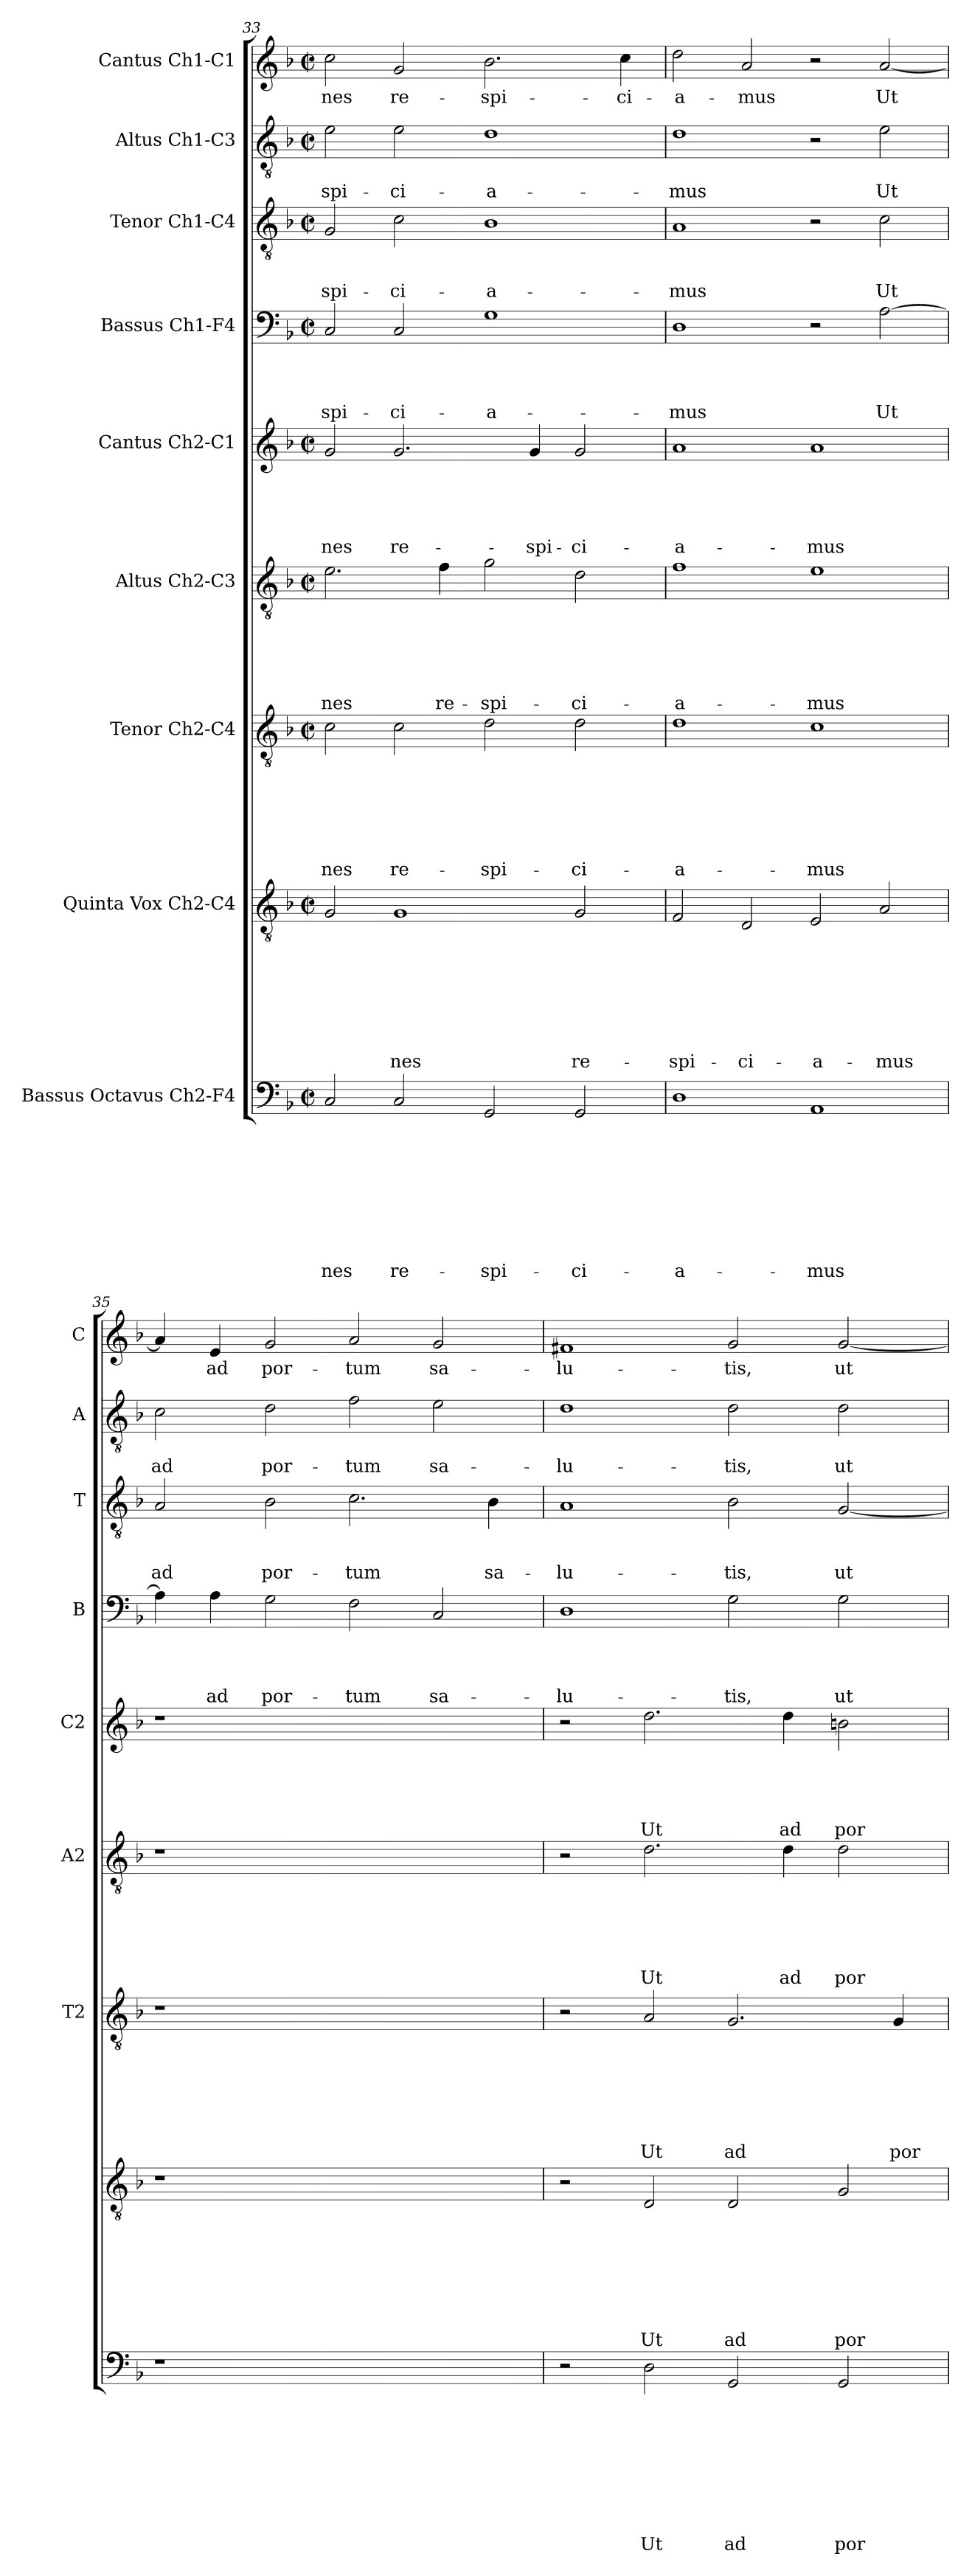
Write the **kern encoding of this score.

**kern	**text	**text	**text	**text	**text	**text	**text	**text	**text	**kern	**text	**text	**text	**text	**text	**text	**text	**text	**kern	**text	**text	**text	**text	**text	**text	**text	**kern	**text	**text	**text	**text	**text	**text	**kern	**text	**text	**text	**text	**text	**kern	**text	**text	**text	**text	**kern	**text	**text	**text	**kern	**text	**text	**kern	**text
*part9	*part9	*part9	*part9	*part9	*part9	*part9	*part9	*part9	*part9	*part8	*part8	*part8	*part8	*part8	*part8	*part8	*part8	*part8	*part7	*part7	*part7	*part7	*part7	*part7	*part7	*part7	*part6	*part6	*part6	*part6	*part6	*part6	*part6	*part5	*part5	*part5	*part5	*part5	*part5	*part4	*part4	*part4	*part4	*part4	*part3	*part3	*part3	*part3	*part2	*part2	*part2	*part1	*part1
*staff9	*staff9	*staff9	*staff9	*staff9	*staff9	*staff9	*staff9	*staff9	*staff9	*staff8	*staff8	*staff8	*staff8	*staff8	*staff8	*staff8	*staff8	*staff8	*staff7	*staff7	*staff7	*staff7	*staff7	*staff7	*staff7	*staff7	*staff6	*staff6	*staff6	*staff6	*staff6	*staff6	*staff6	*staff5	*staff5	*staff5	*staff5	*staff5	*staff5	*staff4	*staff4	*staff4	*staff4	*staff4	*staff3	*staff3	*staff3	*staff3	*staff2	*staff2	*staff2	*staff1	*staff1
*I"Bassus Octavus Ch2-F4	*	*	*	*	*	*	*	*	*	*I"Quinta Vox Ch2-C4	*	*	*	*	*	*	*	*	*I"Tenor Ch2-C4	*	*	*	*	*	*	*	*I"Altus Ch2-C3	*	*	*	*	*	*	*I"Cantus Ch2-C1	*	*	*	*	*	*I"Bassus Ch1-F4	*	*	*	*	*I"Tenor Ch1-C4	*	*	*	*I"Altus Ch1-C3	*	*	*I"Cantus Ch1-C1	*
*	*	*	*	*	*	*	*	*	*	*	*	*	*	*	*	*	*	*	*I'T2	*	*	*	*	*	*	*	*I'A2	*	*	*	*	*	*	*I'C2	*	*	*	*	*	*I'B	*	*	*	*	*I'T	*	*	*	*I'A	*	*	*I'C	*
*clefF4	*	*	*	*	*	*	*	*	*	*clefGv2	*	*	*	*	*	*	*	*	*clefGv2	*	*	*	*	*	*	*	*clefGv2	*	*	*	*	*	*	*clefG2	*	*	*	*	*	*clefF4	*	*	*	*	*clefGv2	*	*	*	*clefGv2	*	*	*clefG2	*
*k[b-]	*	*	*	*	*	*	*	*	*	*k[b-]	*	*	*	*	*	*	*	*	*k[b-]	*	*	*	*	*	*	*	*k[b-]	*	*	*	*	*	*	*k[b-]	*	*	*	*	*	*k[b-]	*	*	*	*	*k[b-]	*	*	*	*k[b-]	*	*	*k[b-]	*
*F:	*	*	*	*	*	*	*	*	*	*F:	*	*	*	*	*	*	*	*	*F:	*	*	*	*	*	*	*	*F:	*	*	*	*	*	*	*F:	*	*	*	*	*	*F:	*	*	*	*	*F:	*	*	*	*F:	*	*	*F:	*
*M2/2	*	*	*	*	*	*	*	*	*	*M2/2	*	*	*	*	*	*	*	*	*M2/2	*	*	*	*	*	*	*	*M2/2	*	*	*	*	*	*	*M2/2	*	*	*	*	*	*M2/2	*	*	*	*	*M2/2	*	*	*	*M2/2	*	*	*M2/2	*
*met(c|)	*	*	*	*	*	*	*	*	*	*met(c|)	*	*	*	*	*	*	*	*	*met(c|)	*	*	*	*	*	*	*	*met(c|)	*	*	*	*	*	*	*met(c|)	*	*	*	*	*	*met(c|)	*	*	*	*	*met(c|)	*	*	*	*met(c|)	*	*	*met(c|)	*
=33	=33	=33	=33	=33	=33	=33	=33	=33	=33	=33	=33	=33	=33	=33	=33	=33	=33	=33	=33	=33	=33	=33	=33	=33	=33	=33	=33	=33	=33	=33	=33	=33	=33	=33	=33	=33	=33	=33	=33	=33	=33	=33	=33	=33	=33	=33	=33	=33	=33	=33	=33	=33	=33
!	!	!	!	!	!	!	!	!	!LO:LY:b	!	!	!	!	!	!	!	!	!	!	!	!	!	!	!	!	!LO:LY:b	!	!	!	!	!	!	!LO:LY:b	!	!	!	!	!	!LO:LY:b	!	!	!	!	!LO:LY:b	!	!	!	!LO:LY:b	!	!	!LO:LY:b	!	!LO:LY:b
2C/	.	.	.	.	.	.	.	.	-nes	2G/	.	.	.	.	.	.	.	.	2c\	.	.	.	.	.	.	-nes	2.e\	.	.	.	.	.	-nes	2g/	.	.	.	.	-nes	2C/	.	.	.	-spi-	2G/	.	.	-spi-	2e\	.	-spi-	2cc\	-nes
!	!	!	!	!	!	!	!	!	!LO:LY:b	!	!	!	!	!	!	!	!	!LO:LY:b	!	!	!	!	!	!	!	!LO:LY:b	!	!	!	!	!	!	!	!	!	!	!	!	!LO:LY:b	!	!	!	!	!LO:LY:b	!	!	!	!LO:LY:b	!	!	!LO:LY:b	!	!LO:LY:b
2C/	.	.	.	.	.	.	.	.	re-	1G	.	.	.	.	.	.	.	-nes	2c\	.	.	.	.	.	.	re-	.	.	.	.	.	.	.	2.g/	.	.	.	.	re-	2C/	.	.	.	-ci-	2c\	.	.	-ci-	2e\	.	-ci-	2g/	re-
!	!	!	!	!	!	!	!	!	!	!	!	!	!	!	!	!	!	!	!	!	!	!	!	!	!	!	!	!	!	!	!	!	!LO:LY:b	!	!	!	!	!	!	!	!	!	!	!	!	!	!	!	!	!	!	!	!
.	.	.	.	.	.	.	.	.	.	.	.	.	.	.	.	.	.	.	.	.	.	.	.	.	.	.	4f\	.	.	.	.	.	re-	.	.	.	.	.	.	.	.	.	.	.	.	.	.	.	.	.	.	.	.
!	!	!	!	!	!	!	!	!	!LO:LY:b	!	!	!	!	!	!	!	!	!	!	!	!	!	!	!	!	!LO:LY:b	!	!	!	!	!	!	!LO:LY:b	!	!	!	!	!	!	!	!	!	!	!LO:LY:b	!	!	!	!LO:LY:b	!	!	!LO:LY:b	!	!LO:LY:b
2GG/	.	.	.	.	.	.	.	.	-spi-	.	.	.	.	.	.	.	.	.	2d\	.	.	.	.	.	.	-spi-	2g\	.	.	.	.	.	-spi-	.	.	.	.	.	.	1G	.	.	.	-a-	1B-	.	.	-a-	1d	.	-a-	2.b-\	-spi-
!	!	!	!	!	!	!	!	!	!	!	!	!	!	!	!	!	!	!	!	!	!	!	!	!	!	!	!	!	!	!	!	!	!	!	!	!	!	!	!LO:LY:b	!	!	!	!	!	!	!	!	!	!	!	!	!	!
.	.	.	.	.	.	.	.	.	.	.	.	.	.	.	.	.	.	.	.	.	.	.	.	.	.	.	.	.	.	.	.	.	.	4g/	.	.	.	.	-spi-	.	.	.	.	.	.	.	.	.	.	.	.	.	.
!	!	!	!	!	!	!	!	!	!LO:LY:b	!	!	!	!	!	!	!	!	!LO:LY:b	!	!	!	!	!	!	!	!LO:LY:b	!	!	!	!	!	!	!LO:LY:b	!	!	!	!	!	!LO:LY:b	!	!	!	!	!	!	!	!	!	!	!	!	!	!
2GG/	.	.	.	.	.	.	.	.	-ci-	2G/	.	.	.	.	.	.	.	re-	2d\	.	.	.	.	.	.	-ci-	2d\	.	.	.	.	.	-ci-	2g/	.	.	.	.	-ci-	.	.	.	.	.	.	.	.	.	.	.	.	.	.
!	!	!	!	!	!	!	!	!	!	!	!	!	!	!	!	!	!	!	!	!	!	!	!	!	!	!	!	!	!	!	!	!	!	!	!	!	!	!	!	!	!	!	!	!	!	!	!	!	!	!	!	!	!LO:LY:b
.	.	.	.	.	.	.	.	.	.	.	.	.	.	.	.	.	.	.	.	.	.	.	.	.	.	.	.	.	.	.	.	.	.	.	.	.	.	.	.	.	.	.	.	.	.	.	.	.	.	.	.	4cc\	-ci-
=34	=34	=34	=34	=34	=34	=34	=34	=34	=34	=34	=34	=34	=34	=34	=34	=34	=34	=34	=34	=34	=34	=34	=34	=34	=34	=34	=34	=34	=34	=34	=34	=34	=34	=34	=34	=34	=34	=34	=34	=34	=34	=34	=34	=34	=34	=34	=34	=34	=34	=34	=34	=34	=34
!	!	!	!	!	!	!	!	!	!LO:LY:b	!	!	!	!	!	!	!	!	!LO:LY:b	!	!	!	!	!	!	!	!LO:LY:b	!	!	!	!	!	!	!LO:LY:b	!	!	!	!	!	!LO:LY:b	!	!	!	!	!LO:LY:b	!	!	!	!LO:LY:b	!	!	!LO:LY:b	!	!LO:LY:b
1D	.	.	.	.	.	.	.	.	-a-	2F/	.	.	.	.	.	.	.	-spi-	1d	.	.	.	.	.	.	-a-	1f	.	.	.	.	.	-a-	1a	.	.	.	.	-a-	1D	.	.	.	-mus	1A	.	.	-mus	1d	.	-mus	2dd\	-a-
!	!	!	!	!	!	!	!	!	!	!	!	!	!	!	!	!	!	!LO:LY:b	!	!	!	!	!	!	!	!	!	!	!	!	!	!	!	!	!	!	!	!	!	!	!	!	!	!	!	!	!	!	!	!	!	!	!LO:LY:b
.	.	.	.	.	.	.	.	.	.	2D/	.	.	.	.	.	.	.	-ci-	.	.	.	.	.	.	.	.	.	.	.	.	.	.	.	.	.	.	.	.	.	.	.	.	.	.	.	.	.	.	.	.	.	2a/	-mus
!	!	!	!	!	!	!	!	!	!LO:LY:b	!	!	!	!	!	!	!	!	!LO:LY:b	!	!	!	!	!	!	!	!LO:LY:b	!	!	!	!	!	!	!LO:LY:b	!	!	!	!	!	!LO:LY:b	!	!	!	!	!	!	!	!	!	!	!	!	!	!
1AA	.	.	.	.	.	.	.	.	-mus	2E/	.	.	.	.	.	.	.	-a-	1c	.	.	.	.	.	.	-mus	1e	.	.	.	.	.	-mus	1a	.	.	.	.	-mus	2r	.	.	.	.	2r	.	.	.	2r	.	.	2r	.
!	!	!	!	!	!	!	!	!	!	!	!	!	!	!	!	!	!	!LO:LY:b	!	!	!	!	!	!	!	!	!	!	!	!	!	!	!	!	!	!	!	!	!	!	!	!	!	!LO:LY:b	!	!	!	!LO:LY:b	!	!	!LO:LY:b	!	!LO:LY:b
.	.	.	.	.	.	.	.	.	.	2A/	.	.	.	.	.	.	.	-mus	.	.	.	.	.	.	.	.	.	.	.	.	.	.	.	.	.	.	.	.	.	[2A\	.	.	.	Ut	2c\	.	.	Ut	2e\	.	Ut	[2a/	Ut
=35	=35	=35	=35	=35	=35	=35	=35	=35	=35	=35	=35	=35	=35	=35	=35	=35	=35	=35	=35	=35	=35	=35	=35	=35	=35	=35	=35	=35	=35	=35	=35	=35	=35	=35	=35	=35	=35	=35	=35	=35	=35	=35	=35	=35	=35	=35	=35	=35	=35	=35	=35	=35	=35
!	!	!	!	!	!	!	!	!	!	!	!	!	!	!	!	!	!	!	!	!	!	!	!	!	!	!	!	!	!	!	!	!	!	!	!	!	!	!	!	!	!	!	!	!	!	!	!	!LO:LY:b	!	!	!LO:LY:b	!	!
1r	.	.	.	.	.	.	.	.	.	1r	.	.	.	.	.	.	.	.	1r	.	.	.	.	.	.	.	1r	.	.	.	.	.	.	1r	.	.	.	.	.	4A\]	.	.	.	.	2A/	.	.	ad	2c\	.	ad	4a/]	.
!	!	!	!	!	!	!	!	!	!	!	!	!	!	!	!	!	!	!	!	!	!	!	!	!	!	!	!	!	!	!	!	!	!	!	!	!	!	!	!	!	!	!	!	!LO:LY:b	!	!	!	!	!	!	!	!	!LO:LY:b
.	.	.	.	.	.	.	.	.	.	.	.	.	.	.	.	.	.	.	.	.	.	.	.	.	.	.	.	.	.	.	.	.	.	.	.	.	.	.	.	4A\	.	.	.	ad	.	.	.	.	.	.	.	4e/	ad
!	!	!	!	!	!	!	!	!	!	!	!	!	!	!	!	!	!	!	!	!	!	!	!	!	!	!	!	!	!	!	!	!	!	!	!	!	!	!	!	!	!	!	!	!LO:LY:b	!	!	!	!LO:LY:b	!	!	!LO:LY:b	!	!LO:LY:b
.	.	.	.	.	.	.	.	.	.	.	.	.	.	.	.	.	.	.	.	.	.	.	.	.	.	.	.	.	.	.	.	.	.	.	.	.	.	.	.	2G\	.	.	.	por-	2B-\	.	.	por-	2d\	.	por-	2g/	por-
!	!	!	!	!	!	!	!	!	!	!	!	!	!	!	!	!	!	!	!	!	!	!	!	!	!	!	!	!	!	!	!	!	!	!	!	!	!	!	!	!	!	!	!	!LO:LY:b	!	!	!	!LO:LY:b	!	!	!LO:LY:b	!	!LO:LY:b
1ryy	.	.	.	.	.	.	.	.	.	1ryy	.	.	.	.	.	.	.	.	1ryy	.	.	.	.	.	.	.	1ryy	.	.	.	.	.	.	1ryy	.	.	.	.	.	2F\	.	.	.	-tum	2.c\	.	.	-tum	2f\	.	-tum	2a/	-tum
!	!	!	!	!	!	!	!	!	!	!	!	!	!	!	!	!	!	!	!	!	!	!	!	!	!	!	!	!	!	!	!	!	!	!	!	!	!	!	!	!	!	!	!	!LO:LY:b	!	!	!	!	!	!	!LO:LY:b	!	!LO:LY:b
.	.	.	.	.	.	.	.	.	.	.	.	.	.	.	.	.	.	.	.	.	.	.	.	.	.	.	.	.	.	.	.	.	.	.	.	.	.	.	.	2C/	.	.	.	sa-	.	.	.	.	2e\	.	sa-	2g/	sa-
!	!	!	!	!	!	!	!	!	!	!	!	!	!	!	!	!	!	!	!	!	!	!	!	!	!	!	!	!	!	!	!	!	!	!	!	!	!	!	!	!	!	!	!	!	!	!	!	!LO:LY:b	!	!	!	!	!
.	.	.	.	.	.	.	.	.	.	.	.	.	.	.	.	.	.	.	.	.	.	.	.	.	.	.	.	.	.	.	.	.	.	.	.	.	.	.	.	.	.	.	.	.	4B-\	.	.	sa-	.	.	.	.	.
=36	=36	=36	=36	=36	=36	=36	=36	=36	=36	=36	=36	=36	=36	=36	=36	=36	=36	=36	=36	=36	=36	=36	=36	=36	=36	=36	=36	=36	=36	=36	=36	=36	=36	=36	=36	=36	=36	=36	=36	=36	=36	=36	=36	=36	=36	=36	=36	=36	=36	=36	=36	=36	=36
!	!	!	!	!	!	!	!	!	!	!	!	!	!	!	!	!	!	!	!	!	!	!	!	!	!	!	!	!	!	!	!	!	!	!	!	!	!	!	!	!	!	!	!	!LO:LY:b	!	!	!	!LO:LY:b	!	!	!LO:LY:b	!	!LO:LY:b
2r	.	.	.	.	.	.	.	.	.	2r	.	.	.	.	.	.	.	.	2r	.	.	.	.	.	.	.	2r	.	.	.	.	.	.	2r	.	.	.	.	.	1D	.	.	.	-lu-	1A	.	.	-lu-	1d	.	-lu-	1f#X	-lu-
!	!	!	!	!	!	!	!	!	!LO:LY:b	!	!	!	!	!	!	!	!	!LO:LY:b	!	!	!	!	!	!	!	!LO:LY:b	!	!	!	!	!	!	!LO:LY:b	!	!	!	!	!	!LO:LY:b	!	!	!	!	!	!	!	!	!	!	!	!	!	!
2D\	.	.	.	.	.	.	.	.	Ut	2D/	.	.	.	.	.	.	.	Ut	2A/	.	.	.	.	.	.	Ut	2.d\	.	.	.	.	.	Ut	2.dd\	.	.	.	.	Ut	.	.	.	.	.	.	.	.	.	.	.	.	.	.
!	!	!	!	!	!	!	!	!	!LO:LY:b	!	!	!	!	!	!	!	!	!LO:LY:b	!	!	!	!	!	!	!	!LO:LY:b	!	!	!	!	!	!	!	!	!	!	!	!	!	!	!	!	!	!LO:LY:b	!	!	!	!LO:LY:b	!	!	!LO:LY:b	!	!LO:LY:b
2GG/	.	.	.	.	.	.	.	.	ad	2D/	.	.	.	.	.	.	.	ad	2.G/	.	.	.	.	.	.	ad	.	.	.	.	.	.	.	.	.	.	.	.	.	2G\	.	.	.	-tis,	2B-\	.	.	-tis,	2d\	.	-tis,	2g/	-tis,
!	!	!	!	!	!	!	!	!	!	!	!	!	!	!	!	!	!	!	!	!	!	!	!	!	!	!	!	!	!	!	!	!	!LO:LY:b	!	!	!	!	!	!LO:LY:b	!	!	!	!	!	!	!	!	!	!	!	!	!	!
.	.	.	.	.	.	.	.	.	.	.	.	.	.	.	.	.	.	.	.	.	.	.	.	.	.	.	4d\	.	.	.	.	.	ad	4dd\	.	.	.	.	ad	.	.	.	.	.	.	.	.	.	.	.	.	.	.
!	!	!	!	!	!	!	!	!	!LO:LY:b	!	!	!	!	!	!	!	!	!LO:LY:b	!	!	!	!	!	!	!	!	!	!	!	!	!	!	!LO:LY:b	!	!	!	!	!	!LO:LY:b	!	!	!	!	!LO:LY:b	!	!	!	!LO:LY:b	!	!	!LO:LY:b	!	!LO:LY:b
2GG/	.	.	.	.	.	.	.	.	por-	2G/	.	.	.	.	.	.	.	por-	.	.	.	.	.	.	.	.	2d\	.	.	.	.	.	por-	2bn\	.	.	.	.	por-	2G\	.	.	.	ut	[2G/	.	.	ut	2d\	.	ut	[2g/	ut
!	!	!	!	!	!	!	!	!	!	!	!	!	!	!	!	!	!	!	!	!	!	!	!	!	!	!LO:LY:b	!	!	!	!	!	!	!	!	!	!	!	!	!	!	!	!	!	!	!	!	!	!	!	!	!	!	!
.	.	.	.	.	.	.	.	.	.	.	.	.	.	.	.	.	.	.	4G/	.	.	.	.	.	.	por-	.	.	.	.	.	.	.	.	.	.	.	.	.	.	.	.	.	.	.	.	.	.	.	.	.	.	.
=	=	=	=	=	=	=	=	=	=	=	=	=	=	=	=	=	=	=	=	=	=	=	=	=	=	=	=	=	=	=	=	=	=	=	=	=	=	=	=	=	=	=	=	=	=	=	=	=	=	=	=	=	=
*-	*-	*-	*-	*-	*-	*-	*-	*-	*-	*-	*-	*-	*-	*-	*-	*-	*-	*-	*-	*-	*-	*-	*-	*-	*-	*-	*-	*-	*-	*-	*-	*-	*-	*-	*-	*-	*-	*-	*-	*-	*-	*-	*-	*-	*-	*-	*-	*-	*-	*-	*-	*-	*-
